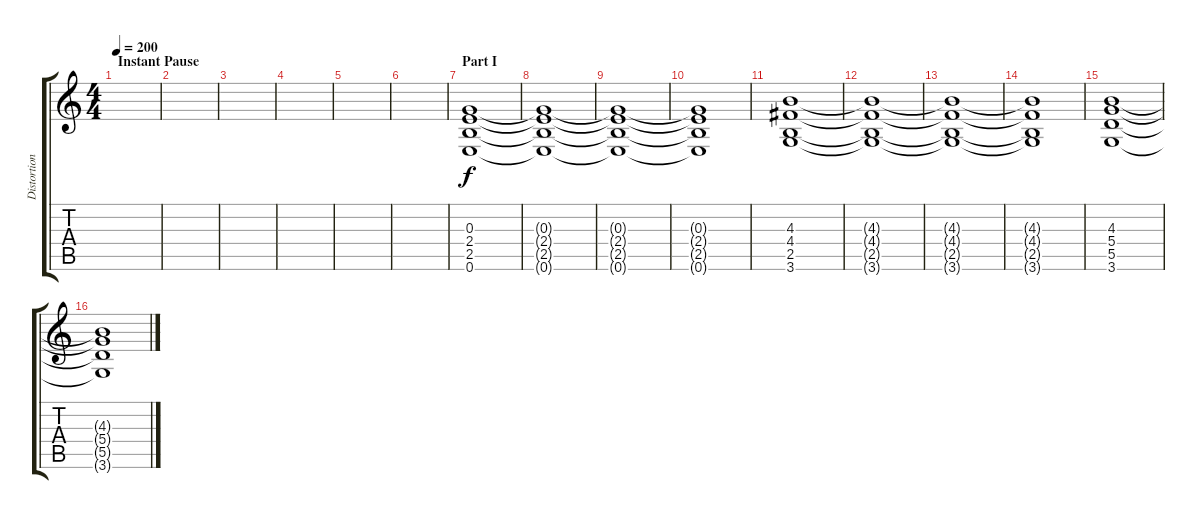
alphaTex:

\track ("Distortion Yoe" "Distortion") {instrument distortionguitar}
\staff {score tabs}
\tuning (E4 B3 G3 D3 A2 E2) {hide}
\ts (4 4)
\section ("" "Instant Pause")
\tempo 200
\clef g2
\ks c
|
|
|
|
|
|
\section ("" "Part I")
(0.3 2.4 2.5 0.6).1 |
(0.3{t} 2.4{t} 2.5{t} 0.6{t}).1 |
(0.3{t} 2.4{t} 2.5{t} 0.6{t}).1 |
(0.3{t} 2.4{t} 2.5{t} 0.6{t}).1 |
(4.3 4.4 2.5 3.6).1 |
(4.3{t} 4.4{t} 2.5{t} 3.6{t}).1 |
(4.3{t} 4.4{t} 2.5{t} 3.6{t}).1 |
(4.3{t} 4.4{t} 2.5{t} 3.6{t}).1 |
(4.3 5.4 5.5 3.6).1 |
(4.3{t} 5.4{t} 5.5{t} 3.6{t}).1
